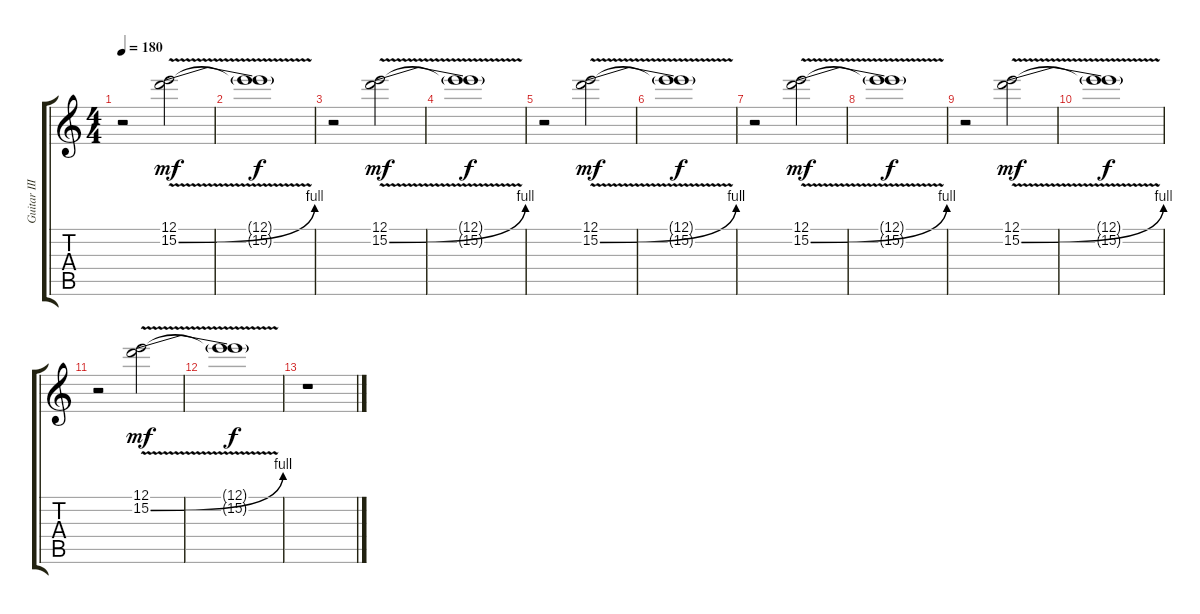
\track ("Guitar III" "Guitar III") {instrument overdrivenguitar}
\staff {score tabs}
\tuning (E4 B3 G3 D3 A2 E2) {hide}
\ts (4 4)
\tempo 180
\clef g2
\ks c
r.2{dy f} (12.1{v} 15.2{be (bend 0 0 60 4) v}).2{dy mf} |
(12.1{t} 15.2{t}).1{dy f} |
r.2 (12.1{v} 15.2{be (bend 0 0 60 4) v}).2{dy mf} |
(12.1{t} 15.2{t}).1{dy f} |
r.2 (12.1{v} 15.2{be (bend 0 0 60 4) v}).2{dy mf} |
(12.1{t} 15.2{t}).1{dy f} |
r.2 (12.1{v} 15.2{be (bend 0 0 60 4) v}).2{dy mf} |
(12.1{t} 15.2{t}).1{dy f} |
r.2 (12.1{v} 15.2{be (bend 0 0 60 4) v}).2{dy mf} |
(12.1{t} 15.2{t}).1{dy f} |
r.2 (12.1{v} 15.2{be (bend 0 0 60 4) v}).2{dy mf} |
(12.1{t} 15.2{t}).1{dy f} |
r.1
